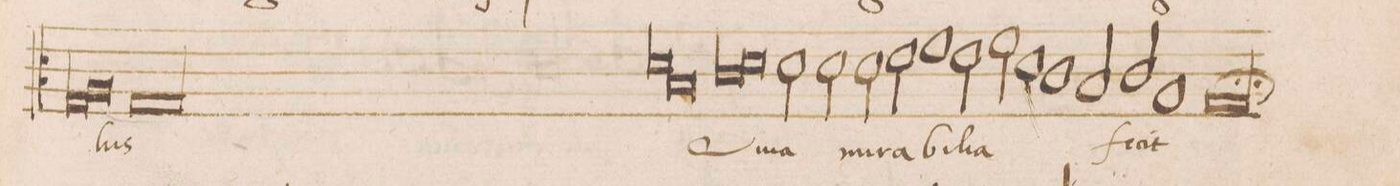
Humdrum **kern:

**kern	**text
*I"ALTVS	*
*clefC3	*
*k[]	*
*met(C|)	*
*M2/1	*
*lig	*
1G	.
1A	.
*Xlig	*
=52-	=52-
0Gl	-lus
=53||	=53||
*lig	*
1d	Qu-
1B	.
*Xlig	*
=54-	=54-
*lig	*
1c	-ia
1d	.
*Xlig	*
=55-	=55-
2d\	mi-
2d\	-ra-
2d\	-bi-
2e\	.
=56-	=56-
1f	.
2e\	-li-
2f\	-a
=57-	=57-
1d	.
1c	.
=58-	=58-
2B/	.
2c/	fe-
1A	.
=59-	=59-
0G;	-cit
==	==
*-	*-
